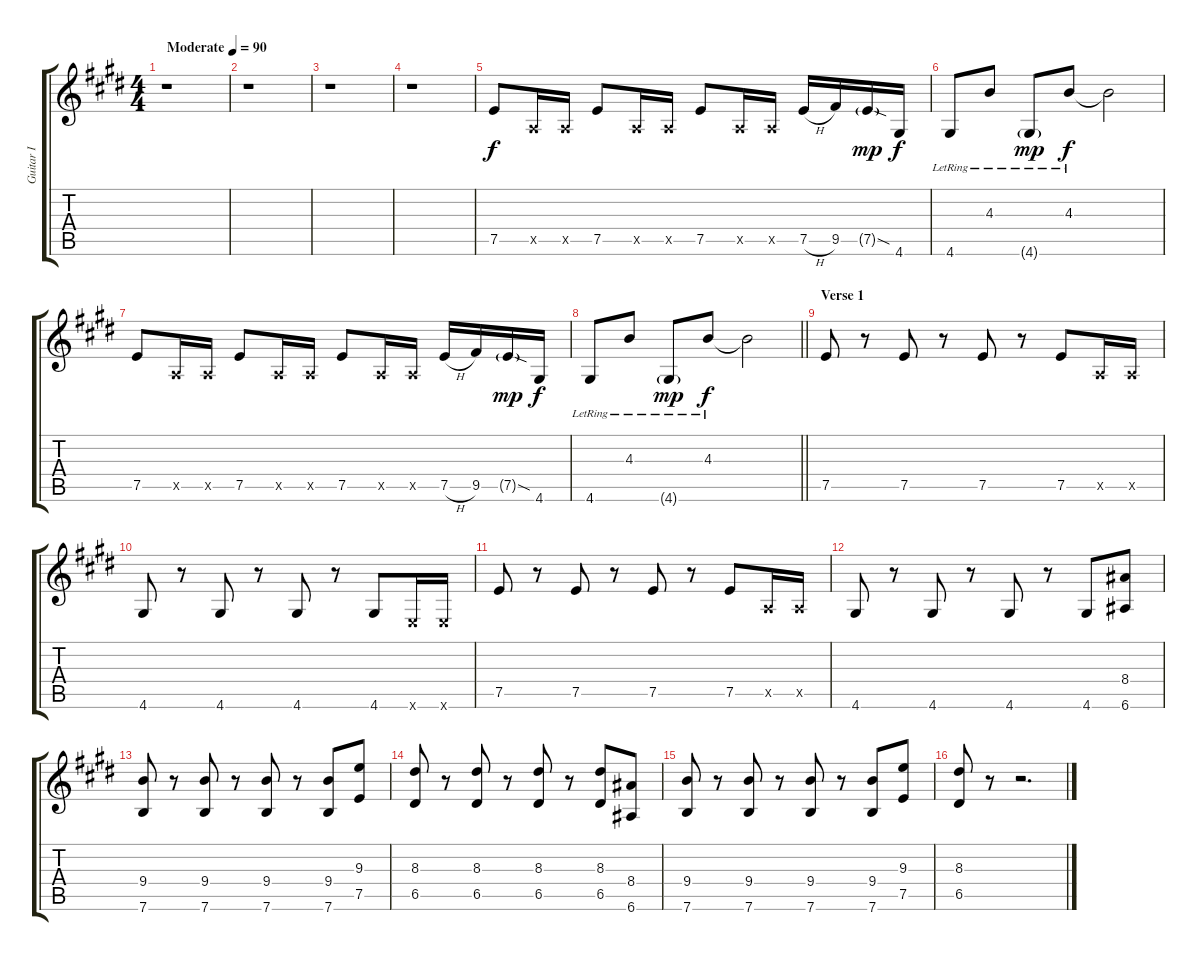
\track ("Guitar I" "Guitar I") {instrument electricguitarmuted}
\staff {score tabs}
\tuning (E4 B3 G3 D3 A2 E2) {hide}
\ts (4 4)
\tempo (90 "Moderate")
\clef g2
\ks e
r.1{dy f instrument electricguitarmuted} |
r.1 |
r.1 |
r.1 |
7.5.8 0.5{x}.16 0.5{x}.16 7.5.8 0.5{x}.16 0.5{x}.16 7.5.8 0.5{x}.16 0.5{x}.16 7.5{h}.16 9.5.16 7.5{sod g}.16{dy mp} 4.6.16{dy f} |
4.6{lr}.8 4.3{lr}.8 4.6{g lr}.8{dy mp} 4.3{lr}.8{dy f} 4.3{t}.2 |
7.5.8 0.5{x}.16 0.5{x}.16 7.5.8 0.5{x}.16 0.5{x}.16 7.5.8 0.5{x}.16 0.5{x}.16 7.5{h}.16 9.5.16 7.5{sod g}.16{dy mp} 4.6.16{dy f} |
\barLineRight lightlight
4.6{lr}.8 4.3{lr}.8 4.6{g lr}.8{dy mp} 4.3{lr}.8{dy f} 4.3{t}.2 |
\section ("" "Verse 1")
7.5.8 r.8 7.5.8 r.8 7.5.8 r.8 7.5.8 0.5{x}.16 0.5{x}.16 |
4.6.8 r.8 4.6.8 r.8 4.6.8 r.8 4.6.8 0.6{x}.16 0.6{x}.16 |
7.5.8 r.8 7.5.8 r.8 7.5.8 r.8 7.5.8 0.5{x}.16 0.5{x}.16 |
4.6.8 r.8 4.6.8 r.8 4.6.8 r.8 4.6.8 (8.4 6.6).8 |
(9.4 7.6).8 r.8 (9.4 7.6).8 r.8 (9.4 7.6).8 r.8 (9.4 7.6).8 (9.3 7.5).8 |
(8.3 6.5).8 r.8 (8.3 6.5).8 r.8 (8.3 6.5).8 r.8 (8.3 6.5).8 (8.4 6.6).8 |
(9.4 7.6).8 r.8 (9.4 7.6).8 r.8 (9.4 7.6).8 r.8 (9.4 7.6).8 (9.3 7.5).8 |
(8.3 6.5).8 r.8 r.2{d}
